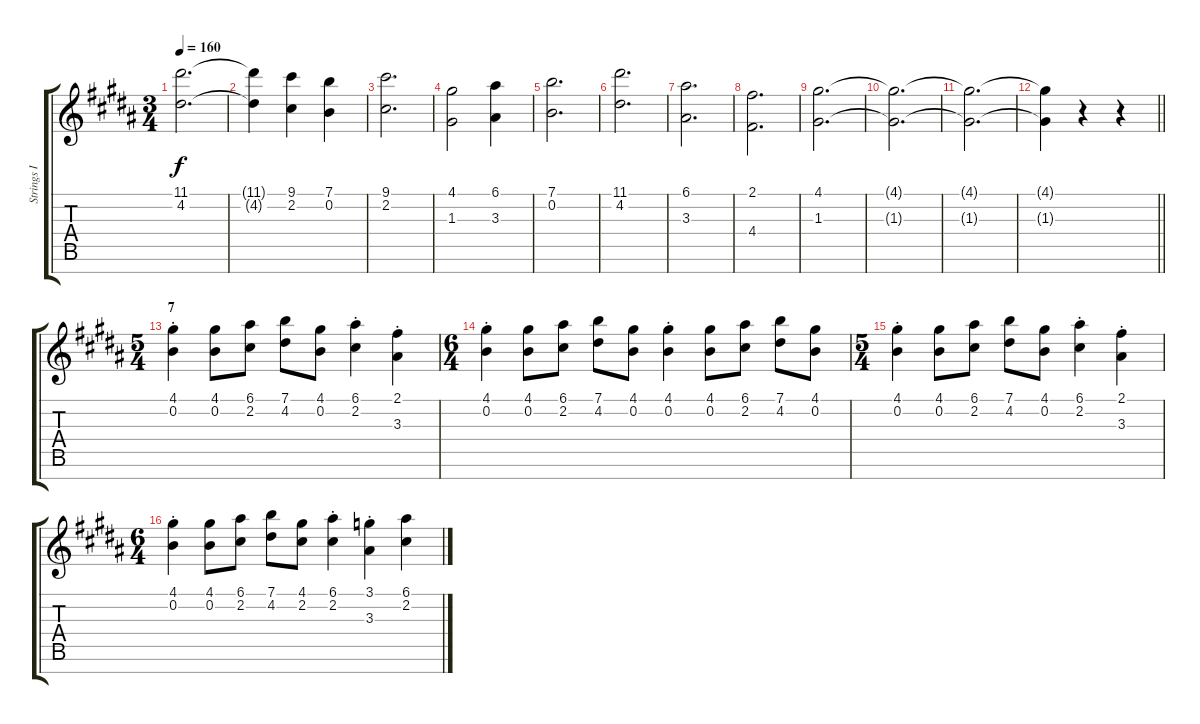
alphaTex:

\track ("Strings I" "Strings I") {instrument stringensemble1}
\staff {score tabs}
\tuning (E5 B4 G4 D4 A3 E3 B2) {hide}
\ts (3 4)
\tempo 160
\clef g2
\ks b
(11.1 4.2).2{d dy f} |
(11.1{t} 4.2{t}).4 (9.1 2.2).4 (7.1 0.2).4 |
(9.1 2.2).2{d} |
(4.1 1.3).2 (6.1 3.3).4 |
(7.1 0.2).2{d} |
(11.1 4.2).2{d} |
(6.1 3.3).2{d} |
(2.1 4.4).2{d} |
(4.1 1.3).2{d} |
(4.1{t} 1.3{t}).2{d} |
(4.1{t} 1.3{t}).2{d} |
\barLineRight lightlight
(4.1{t} 1.3{t}).4 r.4 r.4 |
\ts (5 4)
\section ("" "7")
(4.1{st} 0.2{st}).4 (4.1 0.2).8 (6.1 2.2).8 (7.1 4.2).8 (4.1 0.2).8 (6.1{st} 2.2{st}).4 (2.1{st} 3.3{st}).4 |
\ts (6 4)
(4.1{st} 0.2{st}).4 (4.1 0.2).8 (6.1 2.2).8 (7.1 4.2).8 (4.1 0.2).8 (4.1{st} 0.2{st}).4 (4.1 0.2).8 (6.1 2.2).8 (7.1 4.2).8 (4.1 0.2).8 |
\ts (5 4)
(4.1{st} 0.2{st}).4 (4.1 0.2).8 (6.1 2.2).8 (7.1 4.2).8 (4.1 0.2).8 (6.1{st} 2.2{st}).4 (2.1{st} 3.3{st}).4 |
\ts (6 4)
(4.1{st} 0.2{st}).4 (4.1 0.2).8 (6.1 2.2).8 (7.1 4.2).8 (4.1 2.2).8 (6.1{st} 2.2{st}).4 (3.1{st} 3.3{st}).4 (6.1 2.2).4
